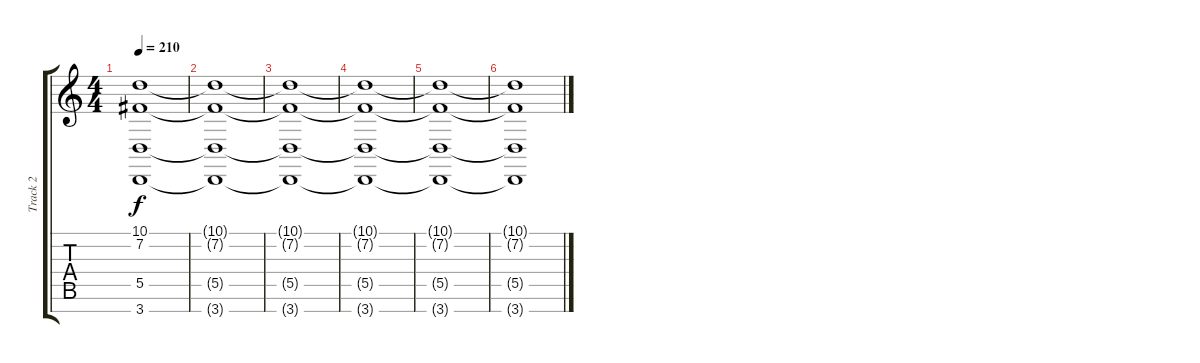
\track ("Track 2" "Track 2") {instrument acousticgrandpiano}
\staff {score tabs}
\tuning (E4 B3 G3 D3 A2 E2 B1) {hide}
\ts (4 4)
\tempo 210
\clef g2
\ks c
(10.1{t} 7.2{t} 5.5{t} 3.7{t}).1{dy f} |
(10.1{t} 7.2{t} 5.5{t} 3.7{t}).1 |
(10.1{t} 7.2{t} 5.5{t} 3.7{t}).1 |
(10.1{t} 7.2{t} 5.5{t} 3.7{t}).1 |
(10.1{t} 7.2{t} 5.5{t} 3.7{t}).1 |
(10.1{t} 7.2{t} 5.5{t} 3.7{t}).1
